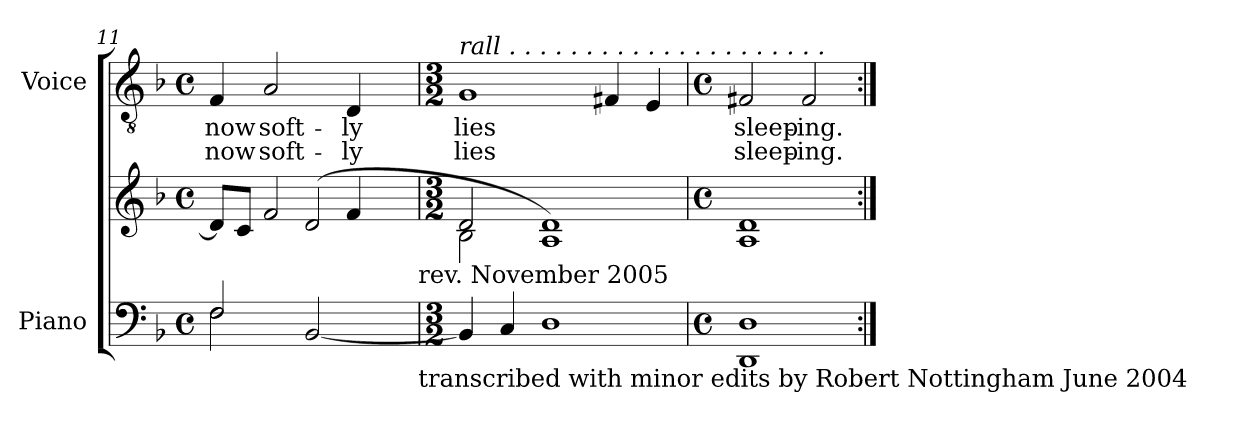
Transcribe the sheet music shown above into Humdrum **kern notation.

**kern	**kern	**kern	**text	**text
*part2	*part2	*part1	*part1	*part1
*staff3	*staff2	*staff1	*staff1	*staff1
*I"Piano	*	*I"Voice	*	*
*clefF4	*clefG2	*clefGv2	*	*
*	*	*ITrd7c12	*	*
*k[b-]	*k[b-]	*k[b-]	*	*
*F:	*F:	*F:	*	*
*M4/4	*M4/4	*M4/4	*	*
*met(c)	*met(c)	*met(c)	*	*
=11	=11	=11	=11	=11
*^	*^	*	*	*
!	!	!	!	!	!LO:LY:b:color=#000000	!LO:LY:b:color=#000000
*	*^	*	*	*	*	*
2Fi/	2Fi\	2ryy	8di/L]	2ryy	4FFi/	now	now
.	.	.	8ci/J	.	.	.	.
!	!	!	!	!	!	!LO:LY:b:color=#000000	!LO:LY:b:color=#000000
.	.	.	2fi/	.	2AAi/	soft-	soft-
[2BB-i/	2ryy	4ryy	.	(2di/	.	.	.
!	!	!	!	!	!	!LO:LY:b:color=#000000	!LO:LY:b:color=#000000
.	.	8ryy	4fi/	.	4DDi/	-ly	-ly
.	.	16ryy	.	.	.	.	.
.	.	32ryy	.	.	.	.	.
.	.	64ryy	.	.	.	.	.
.	.	128...ryy	.	.	.	.	.
!	!	!LO:TX:b:t=transcribed with minor edits by Robert Nottingham June 2004	!	!	!	!	!
!	!	!LO:TX:t=rev. November 2005	!	!	!	!	!
.	.	1024ryy	.	.	.	.	.
*v	*v	*v	*	*	*	*	*
=12	=12	=12	=12	=12	=12
*M3/2	*M3/2	*	*M3/2	*	*
*^	*	*	*	*	*
*	*^	*	*	*	*	*
!	!	!	!	!	!LO:TX:a:i:t=rall . . . . . . . . . . . . . . . . . . . . .	!	!
!	!	!	!	!	!	!LO:LY:b:color=#000000	!LO:LY:b:color=#000000
*v	*v	*v	*	*	*	*	*
4BB-i/]	2di/	2B-i\	1GGi	lies	lies
4Ci/	.	.	.	.	.
1Di	1di	1Ai)	.	.	.
.	.	.	4FF#Xi/	.	.
.	.	.	4EEi/	.	.
=13	=13	=13	=13	=13	=13
*M4/4	*M4/4	*	*M4/4	*	*
*met(c)	*met(c)	*	*met(c)	*	*
!	!	!	!	!LO:LY:b:color=#000000	!LO:LY:b:color=#000000
1DDi 1Di	1di	1Ai	2FF#Xi/	sleep-	sleep-
!	!	!	!	!LO:LY:b:color=#000000	!LO:LY:b:color=#000000
.	.	.	2FF#i/	-ing.	-ing.
*	*v	*v	*	*	*
=:|!	=:|!	=:|!	=:|!	=:|!
*-	*-	*-	*-	*-
